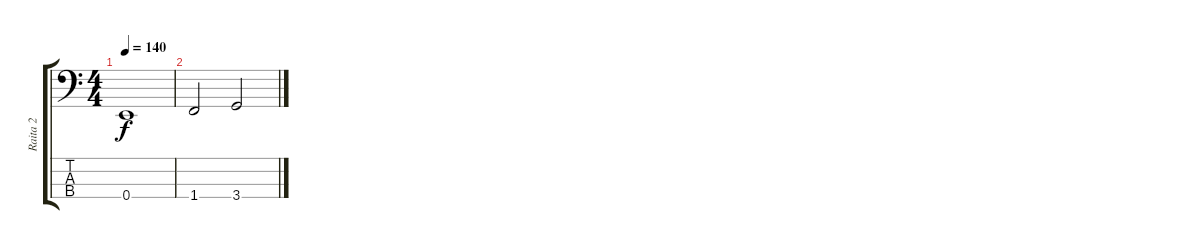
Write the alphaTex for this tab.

\track ("Raita 2" "Raita 2") {instrument electricbassfinger}
\staff {score tabs}
\tuning (G2 D2 A1 E1) {hide}
\ts (4 4)
\tempo 140
\clef f4
\ks c
0.4.1{dy f} |
1.4.2 3.4.2
